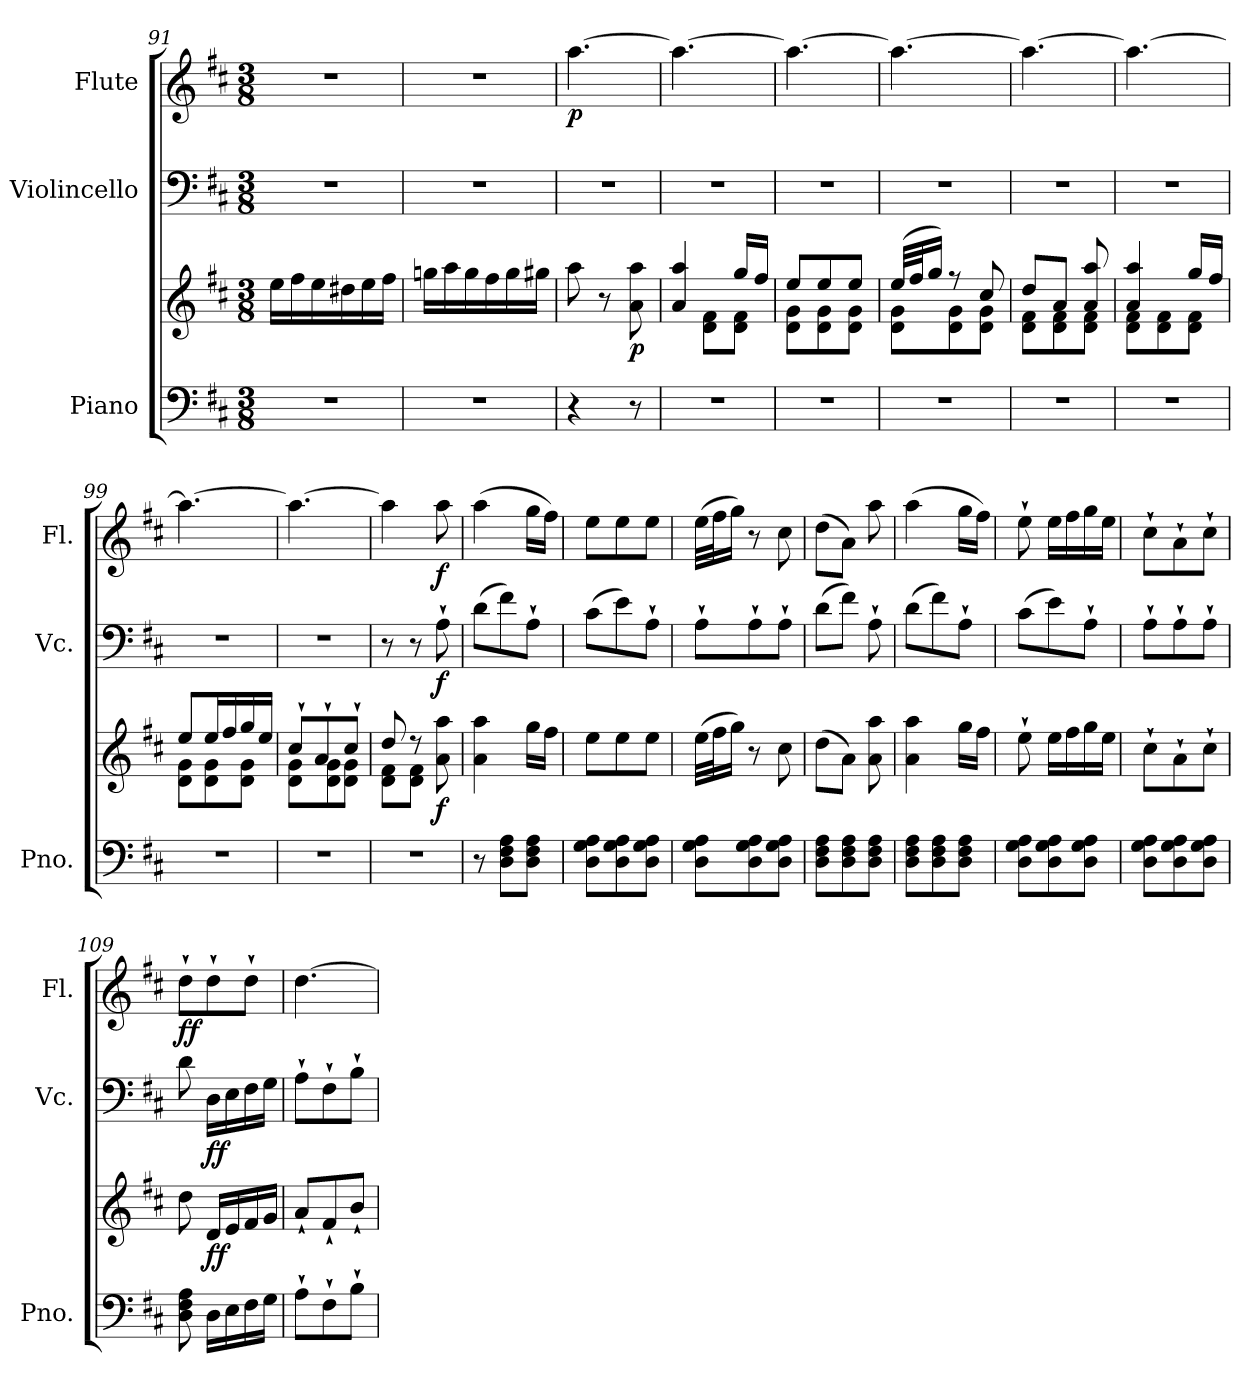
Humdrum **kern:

**kern	**kern	**dynam	**kern	**dynam	**kern	**dynam
*part3	*part3	*part3	*part2	*part2	*part1	*part1
*staff4	*staff3	*staff3/4	*staff2	*staff2	*staff1	*staff1
*I"Piano	*	*	*I"Violincello	*	*I"Flute	*
*I'Pno.	*	*	*I'Vc.	*	*I'Fl.	*
*clefF4	*clefG2	*	*clefF4	*	*clefG2	*
*k[f#c#]	*k[f#c#]	*	*k[f#c#]	*	*k[f#c#]	*
*M3/8	*M3/8	*	*M3/8	*	*M3/8	*
=91	=91	=91	=91	=91	=91	=91
4.r	16ee\LL	.	4.r	.	4.r	.
.	16ff#\	.	.	.	.	.
.	16ee\	.	.	.	.	.
.	16dd#X\	.	.	.	.	.
.	16ee\	.	.	.	.	.
.	16ff#\JJ	.	.	.	.	.
=92	=92	=92	=92	=92	=92	=92
4.r	16ggn\LL	.	4.r	.	4.r	.
.	16aa\	.	.	.	.	.
.	16gg\	.	.	.	.	.
.	16ff#\	.	.	.	.	.
.	16gg\	.	.	.	.	.
.	16gg#X\JJ	.	.	.	.	.
=93	=93	=93	=93	=93	=93	=93
!	!	!	!	!	!	!LO:DY:b
4r	8aa\	.	4.r	.	[4.aa\	p
.	8r	.	.	.	.	.
!	!	!LO:DY:b	!	!	!	!
8r	8a\ 8aa\	p	.	.	.	.
=94	=94	=94	=94	=94	=94	=94
*	*^	*	*	*	*	*
4.r	4a/ 4aa/	8ryy	.	4.r	.	4.aa\_	.
.	.	8d\ 8f#\L	.	.	.	.	.
.	16gg/LL	8d\ 8f#\J	.	.	.	.	.
.	16ff#/JJ	.	.	.	.	.	.
=95	=95	=95	=95	=95	=95	=95	=95
4.r	8ee/L	8d\ 8g\L	.	4.r	.	4.aa\_	.
.	8ee/	8d\ 8g\	.	.	.	.	.
.	8ee/J	8d\ 8g\J	.	.	.	.	.
=96	=96	=96	=96	=96	=96	=96	=96
4.r	(>32ee/LLL	8d\ 8g\L	.	4.r	.	4.aa\_	.
.	32ff#/J	.	.	.	.	.	.
.	16gg/JJ)	.	.	.	.	.	.
.	8r	8d\ 8g\	.	.	.	.	.
.	8cc#/	8d\ 8g\J	.	.	.	.	.
=97	=97	=97	=97	=97	=97	=97	=97
4.r	8dd/L	8d\ 8f#\L	.	4.r	.	4.aa\_	.
.	8a/J	8d\ 8f#\	.	.	.	.	.
.	8a/ 8aa/	8d\ 8f#\J	.	.	.	.	.
=98	=98	=98	=98	=98	=98	=98	=98
4.r	4a/ 4aa/	8d\ 8f#\L	.	4.r	.	4.aa\_	.
.	.	8d\ 8f#\	.	.	.	.	.
.	16gg/LL	8d\ 8f#\J	.	.	.	.	.
.	16ff#/JJ	.	.	.	.	.	.
=99	=99	=99	=99	=99	=99	=99	=99
4.r	8ee/L	8d\ 8g\L	.	4.r	.	4.aa\_	.
.	16ee/L	8d\ 8g\	.	.	.	.	.
.	16ff#/	.	.	.	.	.	.
.	16gg/	8d\ 8g\J	.	.	.	.	.
.	16ee/JJ	.	.	.	.	.	.
=100	=100	=100	=100	=100	=100	=100	=100
4.r	8cc#`/L	8d\ 8g\L	.	4.r	.	4.aa\_	.
.	8a`/	8d\ 8g\	.	.	.	.	.
.	8cc#`/J	8d\ 8g\J	.	.	.	.	.
=101	=101	=101	=101	=101	=101	=101	=101
4.r	8dd/	8d\ 8f#\L	.	8r	.	4aa\]	.
.	8r	8d\ 8f#\J	.	8r	.	.	.
!	!	!	!LO:DY:b	!	!LO:DY:b	!	!LO:DY:b
.	8a\ 8aa\	8ryy	f	8A`\	f	8aa\	f
*	*v	*v	*	*	*	*	*
=102	=102	=102	=102	=102	=102	=102
8r	4a\ 4aa\	.	(>8d\L	.	(>4aa\	.
8D\ 8F#\ 8A\L	.	.	8f#\)	.	.	.
8D\ 8F#\ 8A\J	16gg\LL	.	8A`\J	.	16gg\LL	.
.	16ff#\JJ	.	.	.	16ff#\JJ)	.
=103	=103	=103	=103	=103	=103	=103
8D\ 8G\ 8A\L	8ee\L	.	(>8c#\L	.	8ee\L	.
8D\ 8G\ 8A\	8ee\	.	8e\)	.	8ee\	.
8D\ 8G\ 8A\J	8ee\J	.	8A`\J	.	8ee\J	.
=104	=104	=104	=104	=104	=104	=104
8D\ 8G\ 8A\L	(>32ee\LLL	.	8A`\L	.	(>32ee\LLL	.
.	32ff#\J	.	.	.	32ff#\J	.
.	16gg\JJ)	.	.	.	16gg\JJ)	.
8D\ 8G\ 8A\	8r	.	8A`\	.	8r	.
8D\ 8G\ 8A\J	8cc#\	.	8A`\J	.	8cc#\	.
=105	=105	=105	=105	=105	=105	=105
8D\ 8F#\ 8A\L	(>8dd\L	.	(>8d\L	.	(>8dd\L	.
8D\ 8F#\ 8A\	8a\J)	.	8f#\J)	.	8a\J)	.
8D\ 8F#\ 8A\J	8a\ 8aa\	.	8A`\	.	8aa\	.
=106	=106	=106	=106	=106	=106	=106
8D\ 8F#\ 8A\L	4a\ 4aa\	.	(>8d\L	.	(>4aa\	.
8D\ 8F#\ 8A\	.	.	8f#\)	.	.	.
8D\ 8F#\ 8A\J	16gg\LL	.	8A`\J	.	16gg\LL	.
.	16ff#\JJ	.	.	.	16ff#\JJ)	.
=107	=107	=107	=107	=107	=107	=107
8D\ 8G\ 8A\L	8ee`\	.	(>8c#\L	.	8ee`\	.
8D\ 8G\ 8A\	16ee\LL	.	8e\)	.	16ee\LL	.
.	16ff#\	.	.	.	16ff#\	.
8D\ 8G\ 8A\J	16gg\	.	8A`\J	.	16gg\	.
.	16ee\JJ	.	.	.	16ee\JJ	.
=108	=108	=108	=108	=108	=108	=108
8D\ 8G\ 8A\L	8cc#`\L	.	8A`\L	.	8cc#`\L	.
8D\ 8G\ 8A\	8a`\	.	8A`\	.	8a`\	.
8D\ 8G\ 8A\J	8cc#`\J	.	8A`\J	.	8cc#`\J	.
=109	=109	=109	=109	=109	=109	=109
!	!	!	!	!	!	!LO:DY:b
8D\ 8F#\ 8A\	8dd\	.	8d\	.	8dd`\L	ff
!	!	!LO:DY:b	!	!LO:DY:b	!	!
16D\LL	16d/LL	ff	16D\LL	ff	8dd`\	.
16E\	16e/	.	16E\	.	.	.
16F#\	16f#/	.	16F#\	.	8dd`\J	.
16G\JJ	16g/JJ	.	16G\JJ	.	.	.
=110	=110	=110	=110	=110	=110	=110
8A`\L	8a`/L	.	8A`\L	.	[4.dd\	.
8F#`\	8f#`/	.	8F#`\	.	.	.
8B`\J	8b`/J	.	8B`\J	.	.	.
=	=	=	=	=	=	=
*-	*-	*-	*-	*-	*-	*-
